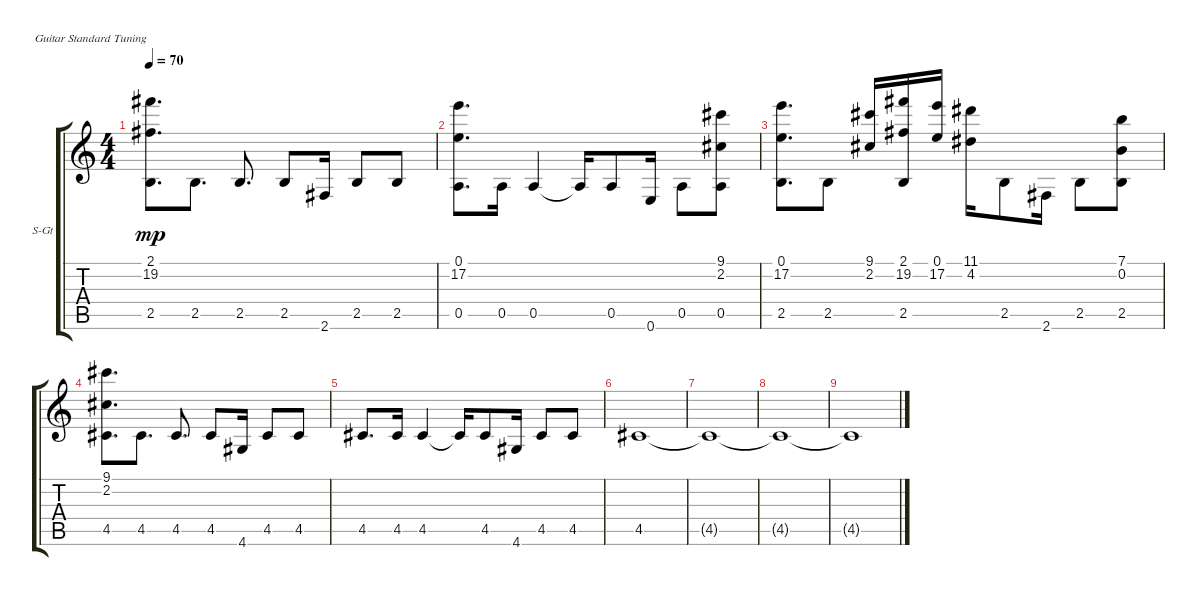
\defaultSystemsLayout 4
\bracketExtendMode groupsimilarinstruments
\firstSystemTrackNameOrientation horizontal
\otherSystemsTrackNameOrientation horizontal
\track ("Steel Guitar" "S-Gt") {instrument acousticguitarsteel}
\staff {score tabs}
\tuning (E4 B3 G3 D3 A2 E2)
\ts (4 4)
\tempo 70
\clef g2
\ks c
(2.5 2.1 19.2).8{d dy mp} 2.5.8{d} 2.5.8{d} 2.5.8 2.6.16 2.5.8 2.5.8 |
(0.5 0.1 17.2).8{d} 0.5.16 0.5.4 0.5{t}.16 0.5.8 0.6.16 0.5.8 (0.5 2.2 9.1).8 |
(2.5 0.1 17.2).8{d} 2.5.8 (2.2 9.1).16 (2.5 2.1 19.2).16 (0.1 17.2).16 (4.2 11.1).16{beam invert} 2.5.8 2.6.16 2.5.8 (2.5 0.2 7.1).8 |
(4.5 2.2 9.1).8{d} 4.5.8{d} 4.5.8{d} 4.5.8 4.6.16 4.5.8 4.5.8 |
4.5.8{d} 4.5.16 4.5.4 4.5{t}.16 4.5.8 4.6.16 4.5.8 4.5.8 |
4.5.1 |
4.5{t}.1 |
4.5{t}.1 |
4.5{t}.1
